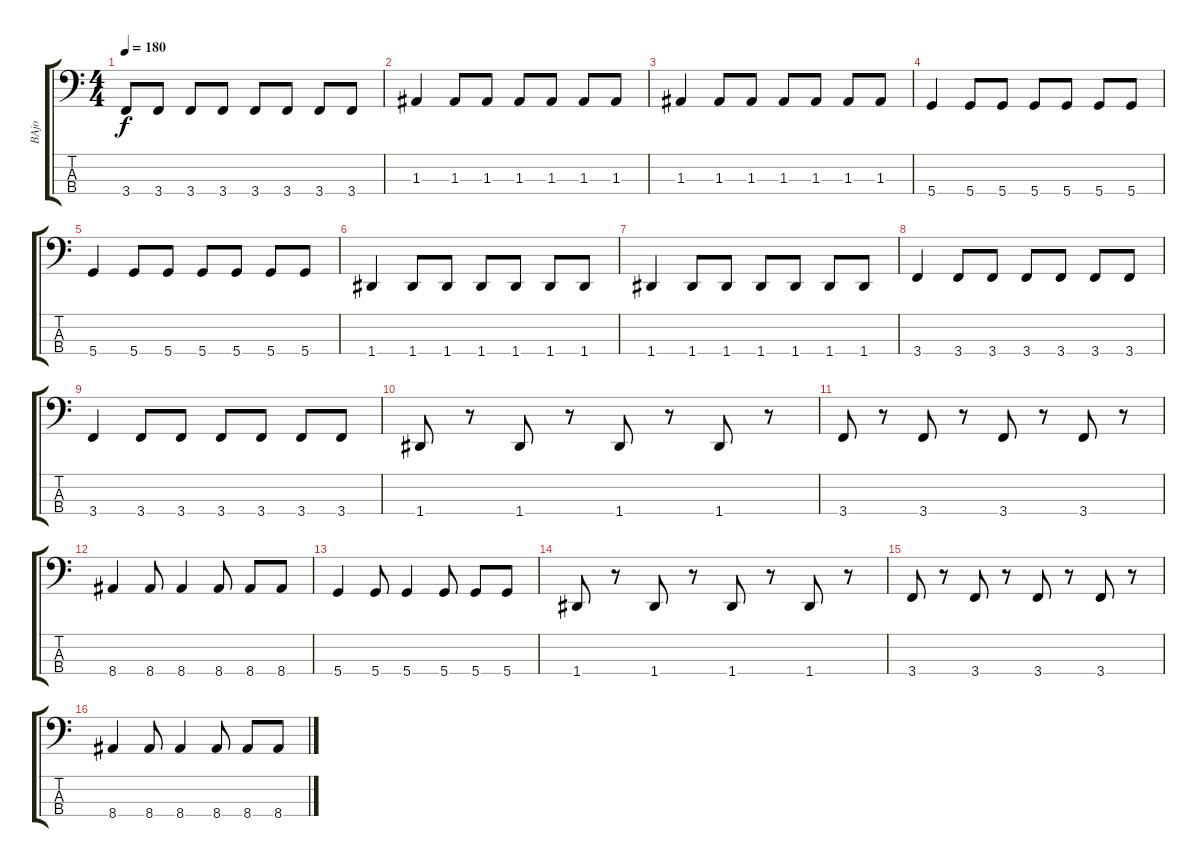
\track ("BAjo" "BAjo") {instrument electricbasspick}
\staff {score tabs}
\tuning (G2 D2 A1 D1) {hide}
\ts (4 4)
\tempo 180
\clef f4
\ks c
3.4.8{dy f} 3.4.8 3.4.8 3.4.8 3.4.8 3.4.8 3.4.8 3.4.8 |
1.3.4 1.3.8 1.3.8 1.3.8 1.3.8 1.3.8 1.3.8 |
1.3.4 1.3.8 1.3.8 1.3.8 1.3.8 1.3.8 1.3.8 |
5.4.4 5.4.8 5.4.8 5.4.8 5.4.8 5.4.8 5.4.8 |
5.4.4 5.4.8 5.4.8 5.4.8 5.4.8 5.4.8 5.4.8 |
1.4.4 1.4.8 1.4.8 1.4.8 1.4.8 1.4.8 1.4.8 |
1.4.4 1.4.8 1.4.8 1.4.8 1.4.8 1.4.8 1.4.8 |
3.4.4 3.4.8 3.4.8 3.4.8 3.4.8 3.4.8 3.4.8 |
3.4.4 3.4.8 3.4.8 3.4.8 3.4.8 3.4.8 3.4.8 |
1.4.8 r.8 1.4.8 r.8 1.4.8 r.8 1.4.8 r.8 |
3.4.8 r.8 3.4.8 r.8 3.4.8 r.8 3.4.8 r.8 |
8.4.4 8.4.8 8.4.4 8.4.8 8.4.8 8.4.8 |
5.4.4 5.4.8 5.4.4 5.4.8 5.4.8 5.4.8 |
1.4.8 r.8 1.4.8 r.8 1.4.8 r.8 1.4.8 r.8 |
3.4.8 r.8 3.4.8 r.8 3.4.8 r.8 3.4.8 r.8 |
8.4.4 8.4.8 8.4.4 8.4.8 8.4.8 8.4.8
